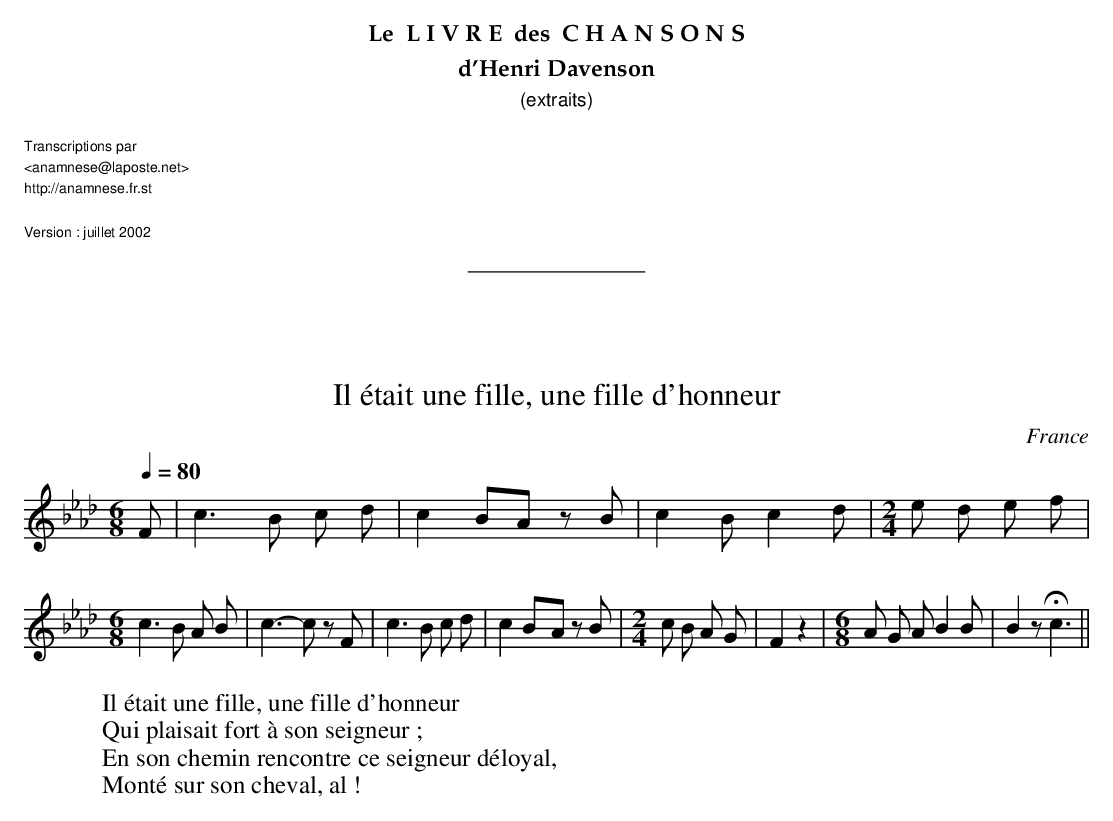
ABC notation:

X:1
T:Il était une fille, une fille d'honneur
O:France
M:6/8
L:1/8
Q:1/4=80
K:Ab
F | c3 B c d | c2 B-A z B | c2 B c2 d |\
M:2/4
e d e f |!
M:6/8
c3 B A B | c3-c z F | c3 B c d | c2 B-A z B |\
M:2/4
c B A G | F2 z2 |\
M:6/8
A G A B2 B | B2 z Hc3 ||
W:Il était une fille, une fille d'honneur
W:Qui plaisait fort à son seigneur ;
W:En son chemin rencontre ce seigneur déloyal,
W:Monté sur son cheval, al !
